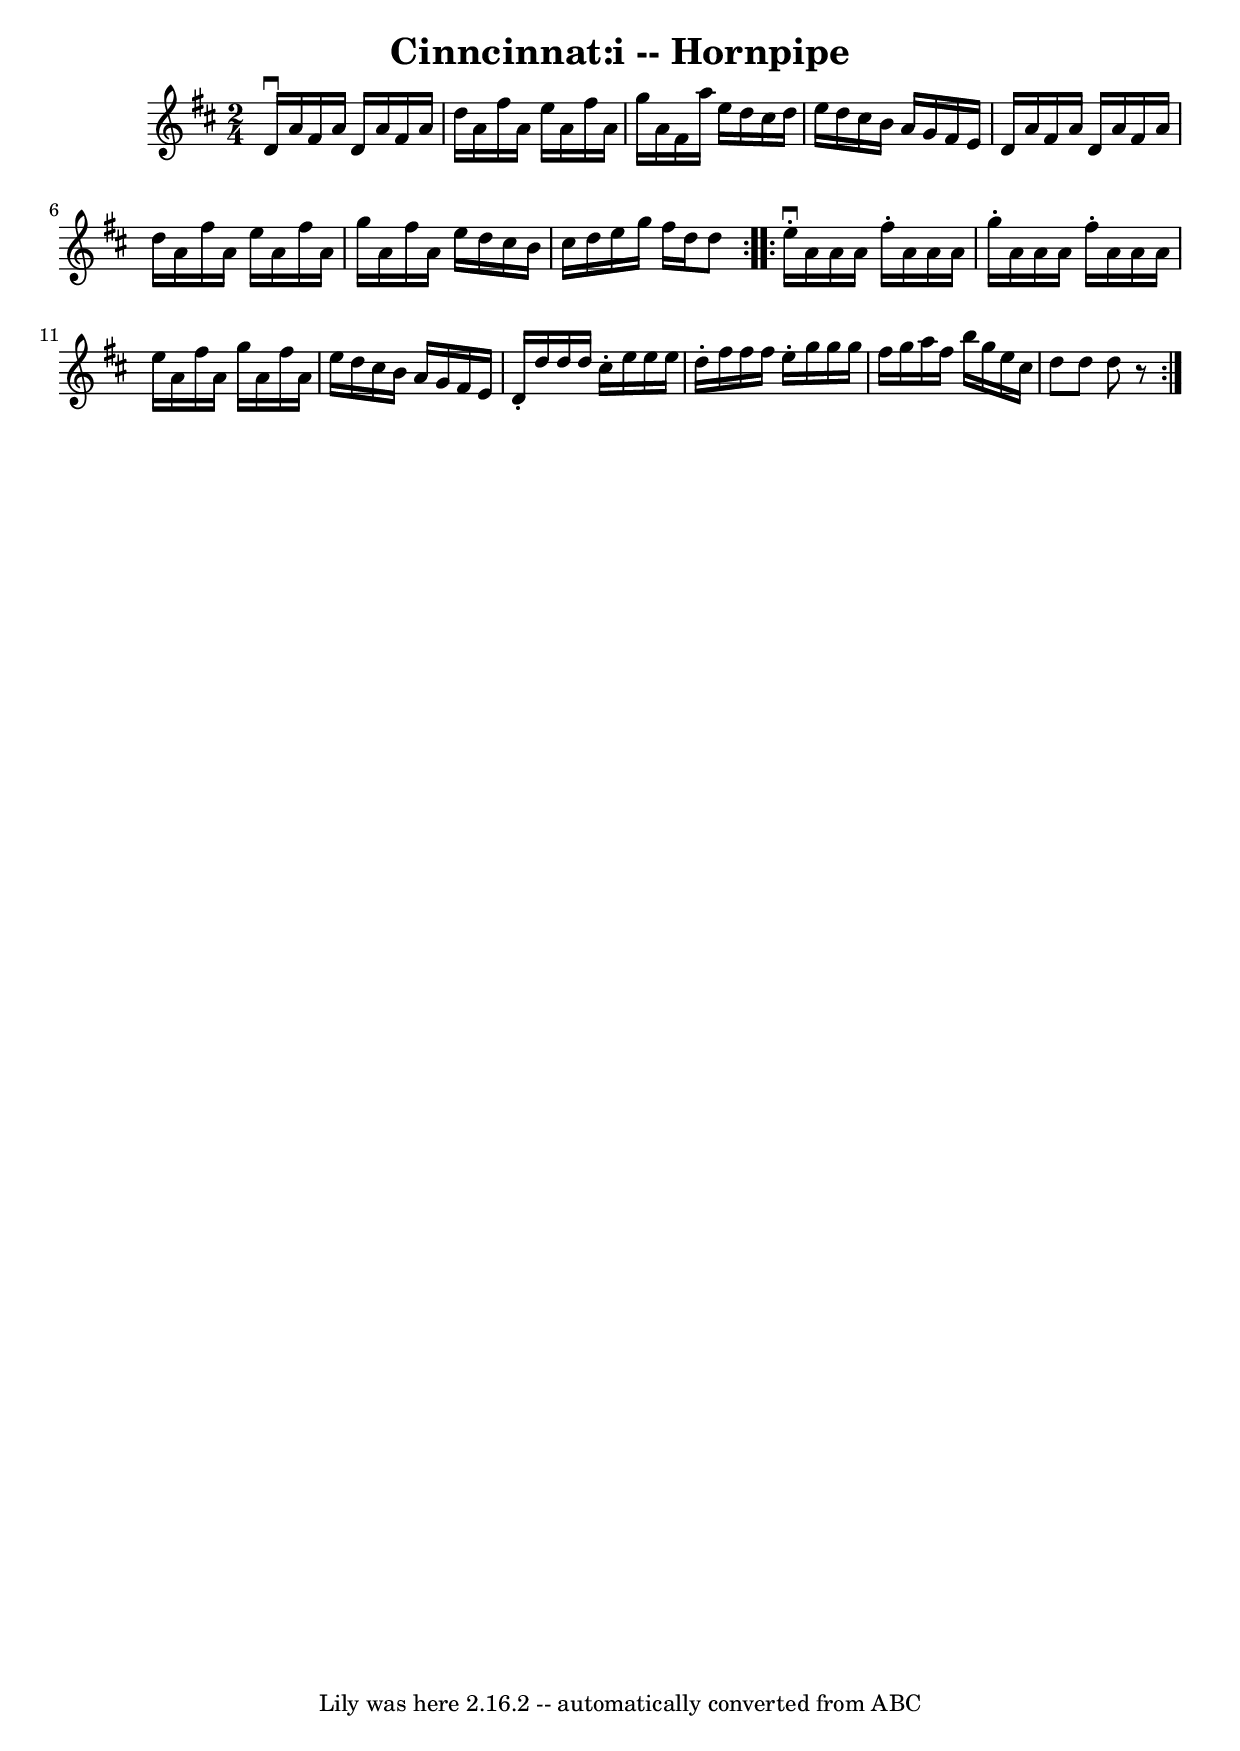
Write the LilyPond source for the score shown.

\version "2.16.2"
\include "Mammoth.ily"
\header {
  %% book = "Cole's 1000 Fiddle Tunes"
  crossRefNumber = "1"
  footnotes = ""
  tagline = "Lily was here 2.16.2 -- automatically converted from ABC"
  title = "Cinncinnat:i -- Hornpipe"

}
voicedefault =  {



  \repeat volta 2 {

    \time 2/4 
    \key d \major
    d'16^\downbow a'16 fis'16 a'16 d'16    
    a'16 fis'16 a'16  |
    d''16 a'16 fis''16 a'16 e''16    
    a'16 fis''16 a'16  |
    g''16 a'16 fis'16 a''16 e''16   
    d''16 cis''16 d''16  |
    e''16 d''16 cis''16 b'16    
    a'16 g'16 fis'16 e'16  |
    d'16 a'16 fis'16 a'16    
    d'16 a'16 fis'16 a'16  |
    d''16 a'16 fis''16 a'16    
    e''16 a'16 fis''16 a'16  |
    g''16 a'16 fis''16 a'16   
    e''16 d''16 cis''16 b'16  |
    cis''16 d''16 e''16    
    g''16 fis''16 d''16 d''8  
  }     
  \repeat volta 2 {
    e''16^\downbow-.  
    a'16 a'16 a'16 fis''16 -. a'16 a'16 a'16  |
    g''16 -. 
    a'16 a'16 a'16 fis''16 -. a'16 a'16 a'16  |
    e''16   
    a'16 fis''16 a'16 g''16 a'16 fis''16 a'16  |
    e''16  
    d''16 cis''16 b'16 a'16 g'16 fis'16 e'16  |
    d'16 
    -. d''16 d''16 d''16 cis''16 -. e''16 e''16 e''16  |
    
    d''16 -. fis''16 fis''16 fis''16 e''16 -. g''16 g''16 g''16 
    |
    fis''16 g''16 a''16 fis''16 b''16 g''16 e''16    
    cis''16  |
    d''8 d''8 d''8    r8 
  }   

}

\score{
  <<

    \context Staff="default"
    {
      \voicedefault 
      
    }

  >>
  \layout {
    
  }
  \midi {
  }

}
